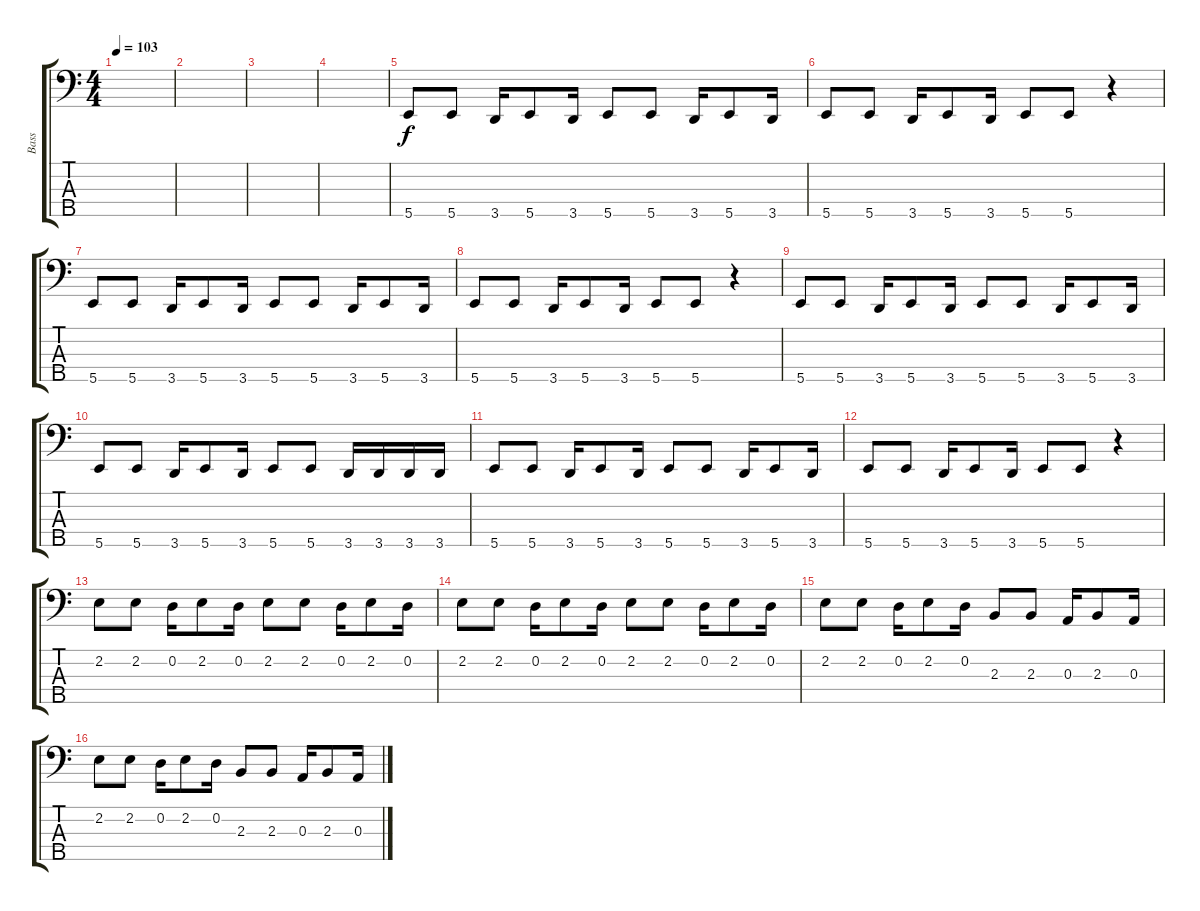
\track ("Bass" "Bass") {instrument electricbassfinger}
\staff {score tabs}
\tuning (G2 D2 A1 E1 B0) {hide}
\ts (4 4)
\tempo 103
\clef f4
\ks c
|
|
|
|
5.5.8 5.5.8 3.5.16 5.5.8 3.5.16 5.5.8 5.5.8 3.5.16 5.5.8 3.5.16 |
5.5.8 5.5.8 3.5.16 5.5.8 3.5.16 5.5.8 5.5.8 r.4 |
5.5.8 5.5.8 3.5.16 5.5.8 3.5.16 5.5.8 5.5.8 3.5.16 5.5.8 3.5.16 |
5.5.8 5.5.8 3.5.16 5.5.8 3.5.16 5.5.8 5.5.8 r.4 |
5.5.8 5.5.8 3.5.16 5.5.8 3.5.16 5.5.8 5.5.8 3.5.16 5.5.8 3.5.16 |
5.5.8 5.5.8 3.5.16 5.5.8 3.5.16 5.5.8 5.5.8 3.5.16 3.5.16 3.5.16 3.5.16 |
5.5.8 5.5.8 3.5.16 5.5.8 3.5.16 5.5.8 5.5.8 3.5.16 5.5.8 3.5.16 |
5.5.8 5.5.8 3.5.16 5.5.8 3.5.16 5.5.8 5.5.8 r.4 |
2.2.8 2.2.8 0.2.16 2.2.8 0.2.16 2.2.8 2.2.8 0.2.16 2.2.8 0.2.16 |
2.2.8 2.2.8 0.2.16 2.2.8 0.2.16 2.2.8 2.2.8 0.2.16 2.2.8 0.2.16 |
2.2.8 2.2.8 0.2.16 2.2.8 0.2.16 2.3.8 2.3.8 0.3.16 2.3.8 0.3.16 |
2.2.8 2.2.8 0.2.16 2.2.8 0.2.16 2.3.8 2.3.8 0.3.16 2.3.8 0.3.16
